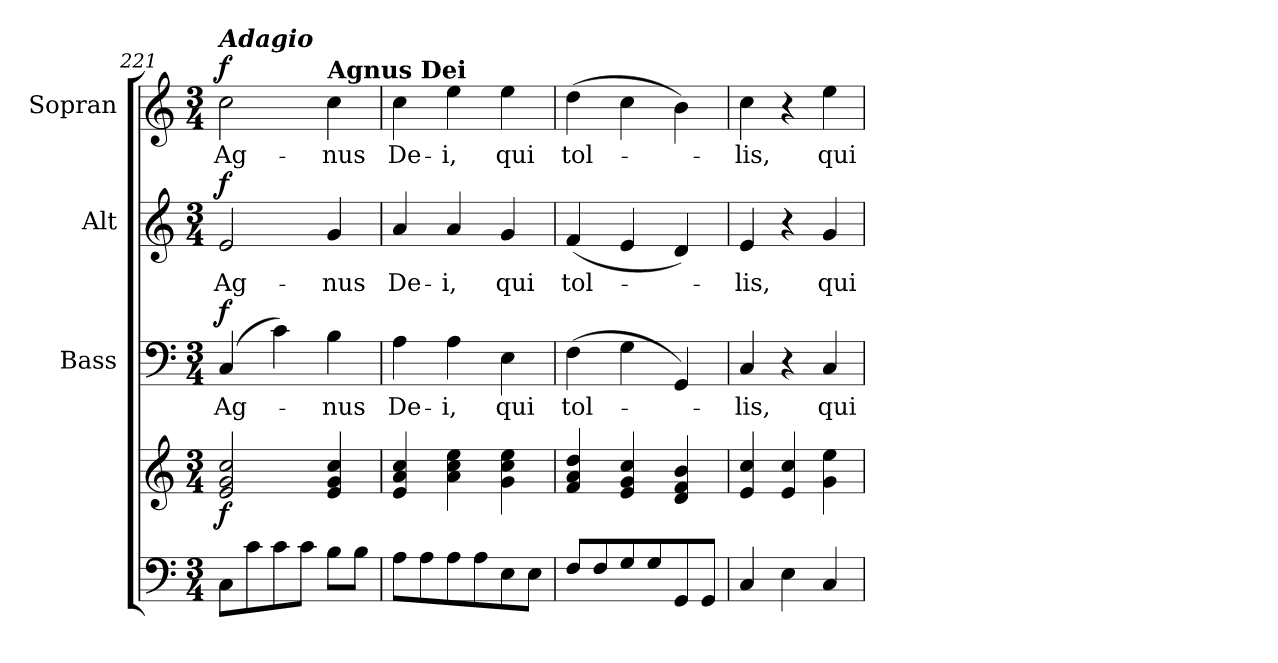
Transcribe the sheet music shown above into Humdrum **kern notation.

**kern	**kern	**dynam	**kern	**text	**dynam	**kern	**text	**dynam	**kern	**text	**dynam
*part4	*part4	*part4	*part3	*part3	*part3	*part2	*part2	*part2	*part1	*part1	*part1
*staff5	*staff4	*staff4/5	*staff3	*staff3	*staff3	*staff2	*staff2	*staff2	*staff1	*staff1	*staff1
*	*	*	*I"Bass	*	*	*I"Alt	*	*	*I"Sopran	*	*
*	*	*	*I'B.	*	*	*I'A.	*	*	*I'S.	*	*
!!LO:LB:g=z
*clefF4	*clefG2	*	*clefF4	*	*	*clefG2	*	*	*clefG2	*	*
*k[]	*k[]	*	*k[]	*	*	*k[]	*	*	*k[]	*	*
*C:	*C:	*	*C:	*	*	*C:	*	*	*C:	*	*
*M3/4	*M3/4	*	*M3/4	*	*	*M3/4	*	*	*M3/4	*	*
=221	=221	=221	=221	=221	=221	=221	=221	=221	=221	=221	=221
!	!	!	!	!	!	!	!	!	!LO:TX:a:Bi:t=Adagio	!	!
!	!	!LO:DY:b	!	!LO:LY:b	!LO:DY:a	!	!LO:LY:b	!LO:DY:a	!	!LO:LY:b	!LO:DY:b
8C\L	2e/ 2g/ 2cc/	f	(4C/	Ag-	f	2e/	Ag-	f	2cc\	Ag-	f
8c\	.	.	.	.	.	.	.	.	.	.	.
8c\	.	.	4c\)	.	.	.	.	.	.	.	.
8c\J	.	.	.	.	.	.	.	.	.	.	.
!	!	!	!	!	!	!	!	!	!LO:TX:a:B:t=Agnus Dei	!	!
!	!	!	!	!LO:LY:b	!	!	!LO:LY:b	!	!	!LO:LY:b	!
8B\L	4e/ 4g/ 4cc/	.	4B\	-nus	.	4g/	-nus	.	4cc\	-nus	.
8B\J	.	.	.	.	.	.	.	.	.	.	.
=222	=222	=222	=222	=222	=222	=222	=222	=222	=222	=222	=222
!	!	!	!	!LO:LY:b	!	!	!LO:LY:b	!	!	!LO:LY:b	!
8A\L	4e/ 4a/ 4cc/	.	4A\	De-	.	4a/	De-	.	4cc\	De-	.
8A\	.	.	.	.	.	.	.	.	.	.	.
!	!	!	!	!LO:LY:b	!	!	!LO:LY:b	!	!	!LO:LY:b	!
8A\	4a\ 4cc\ 4ee\	.	4A\	-i,	.	4a/	-i,	.	4ee\	-i,	.
8A\	.	.	.	.	.	.	.	.	.	.	.
!	!	!	!	!LO:LY:b	!	!	!LO:LY:b	!	!	!LO:LY:b	!
8E\	4g\ 4cc\ 4ee\	.	4E\	qui	.	4g/	qui	.	4ee\	qui	.
8E\J	.	.	.	.	.	.	.	.	.	.	.
=223	=223	=223	=223	=223	=223	=223	=223	=223	=223	=223	=223
!	!	!	!	!LO:LY:b	!	!	!LO:LY:b	!	!	!LO:LY:b	!
8F/L	4f/ 4a/ 4dd/	.	(>4F\	tol-	.	(<4f/	tol-	.	(>4dd\	tol-	.
8F/	.	.	.	.	.	.	.	.	.	.	.
8G/	4e/ 4g/ 4cc/	.	4G\	.	.	4e/	.	.	4cc\	.	.
8G/	.	.	.	.	.	.	.	.	.	.	.
8GG/	4d/ 4f/ 4b/	.	4GG/)	.	.	4d/)	.	.	4b\)	.	.
8GG/J	.	.	.	.	.	.	.	.	.	.	.
=224	=224	=224	=224	=224	=224	=224	=224	=224	=224	=224	=224
!	!	!	!	!LO:LY:b	!	!	!LO:LY:b	!	!	!LO:LY:b	!
4C/	4e/ 4cc/	.	4C/	-lis,	.	4e/	-lis,	.	4cc\	-lis,	.
4E\	4e/ 4cc/	.	4r	.	.	4r	.	.	4r	.	.
!	!	!	!	!LO:LY:b	!	!	!LO:LY:b	!	!	!LO:LY:b	!
4C/	4g\ 4ee\	.	4C/	qui	.	4g/	qui	.	4ee\	qui	.
=	=	=	=	=	=	=	=	=	=	=	=
*-	*-	*-	*-	*-	*-	*-	*-	*-	*-	*-	*-
